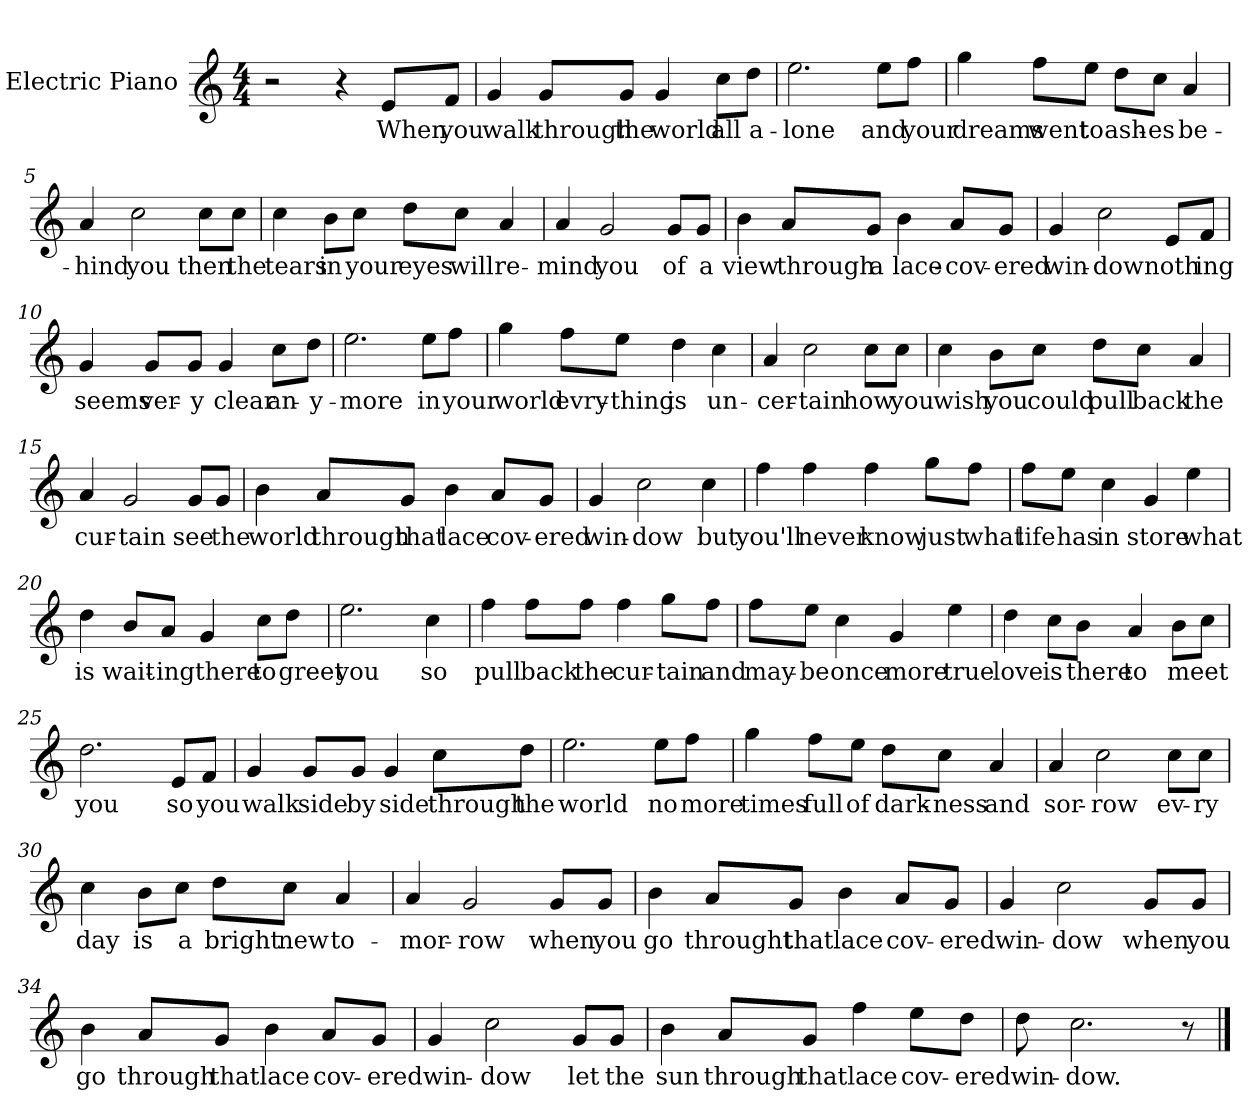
**kern	**text
*part1	*part1
*staff1	*staff1
*I"Electric Piano	*
*I'E.Pno	*
*clefG2	*
*k[]	*
*C:	*
*M4/4	*
=1	=1
2r	.
4r	.
8e/L	When
8f/J	you
=2	=2
4g/	walk
8g/L	through
8g/J	the
4g/	world
8cc\L	all
8dd\J	a-
=3	=3
2.ee\	-lone
8ee\L	and
8ff\J	your
!!LO:LB:g=z
=4	=4
4gg\	dreams
8ff\L	went
8ee\J	to
8dd\L	ash-
8cc\J	-es
4a/	be-
=5	=5
4a/	-hind
2cc\	you
8cc\L	then
8cc\J	the
=6	=6
4cc\	tears
8b\L	in
8cc\J	your
8dd\L	eyes
8cc\J	will
4a/	re-
!!LO:LB:g=z
=7	=7
4a/	-mind
2g/	you
8g/L	of
8g/J	a
=8	=8
4b\	view
8a/L	through
8g/J	a
4b\	lace-
8a/L	cov-
8g/J	-ered
=9	=9
4g/	win-
2cc\	-dow
8e/L	noth
8f/J	ing
!!LO:LB:g=z
=10	=10
4g/	seems
8g/L	ver-
8g/J	-y
4g/	clear
8cc\L	an-
8dd\J	y-
=11	=11
2.ee\	-more
8ee\L	in
8ff\J	your
=12	=12
4gg\	world
8ff\L	evry-
8ee\J	-thing
4dd\	is
4cc\	un-
!!LO:LB:g=z
=13	=13
4a/	-cer-
2cc\	-tain
8cc\L	how
8cc\J	you
=14	=14
4cc\	wish
8b\L	you
8cc\J	could
8dd\L	pull
8cc\J	back
4a/	the
=15	=15
4a/	cur-
2g/	-tain
8g/L	see
8g/J	the
!!LO:LB:g=z
=16	=16
4b\	world
8a/L	through
8g/J	that
4b\	lace
8a/L	cov-
8g/J	-ered
=17	=17
4g/	win-
2cc\	-dow
4cc\	but
=18	=18
4ff\	you'll
4ff\	never
4ff\	know
8gg\L	just
8ff\J	what
!!LO:LB:g=z
=19	=19
8ff\L	life
8ee\J	has
4cc\	in
4g/	store
4ee\	what
=20	=20
4dd\	is
8b/L	wait-
8a/J	-ing
4g/	there
8cc\L	to
8dd\J	greet
=21	=21
2.ee\	you
4cc\	so
!!LO:LB:g=z
=22	=22
4ff\	pull
8ff\L	back
8ff\J	the
4ff\	cur-
8gg\L	-tain
8ff\J	and
=23	=23
8ff\L	may-
8ee\J	-be
4cc\	once
4g/	more
4ee\	true
=24	=24
4dd\	love
8cc\L	is
8b\J	there
4a/	to
8b\L	meet
8cc\J	.
!!LO:PB:g=z
=25	=25
2.dd\	you
8e/L	so
8f/J	you
=26	=26
4g/	walk
8g/L	side
8g/J	by
4g/	side
8cc\L	through
8dd\J	the
=27	=27
2.ee\	world
8ee\L	no
8ff\J	more
!!LO:LB:g=z
=28	=28
4gg\	times
8ff\L	full
8ee\J	of
8dd\L	dark-
8cc\J	-ness
4a/	and
=29	=29
4a/	sor-
2cc\	-row
8cc\L	ev-
8cc\J	-ry
=30	=30
4cc\	day
8b\L	is
8cc\J	a
8dd\L	bright
8cc\J	new
4a/	to-
!!LO:LB:g=z
=31	=31
4a/	-mor-
2g/	-row
8g/L	when
8g/J	you
=32	=32
4b\	go
8a/L	throught
8g/J	that
4b\	lace
8a/L	cov-
8g/J	ered
=33	=33
4g/	win-
2cc\	dow
8g/L	when
8g/J	you
!!LO:LB:g=z
=34	=34
4b\	go
8a/L	through
8g/J	that
4b\	lace
8a/L	cov-
8g/J	-ered
=35	=35
4g/	win-
2cc\	-dow
8g/L	let
8g/J	the
=36	=36
4b\	sun
8a/L	through
8g/J	that
4ff\	lace
8ee\L	cov-
8dd\J	-ered
!!LO:LB:g=z
=37	=37
8dd\	win-
2.cc\	-dow.-
8r	.
==	==
*-	*-
